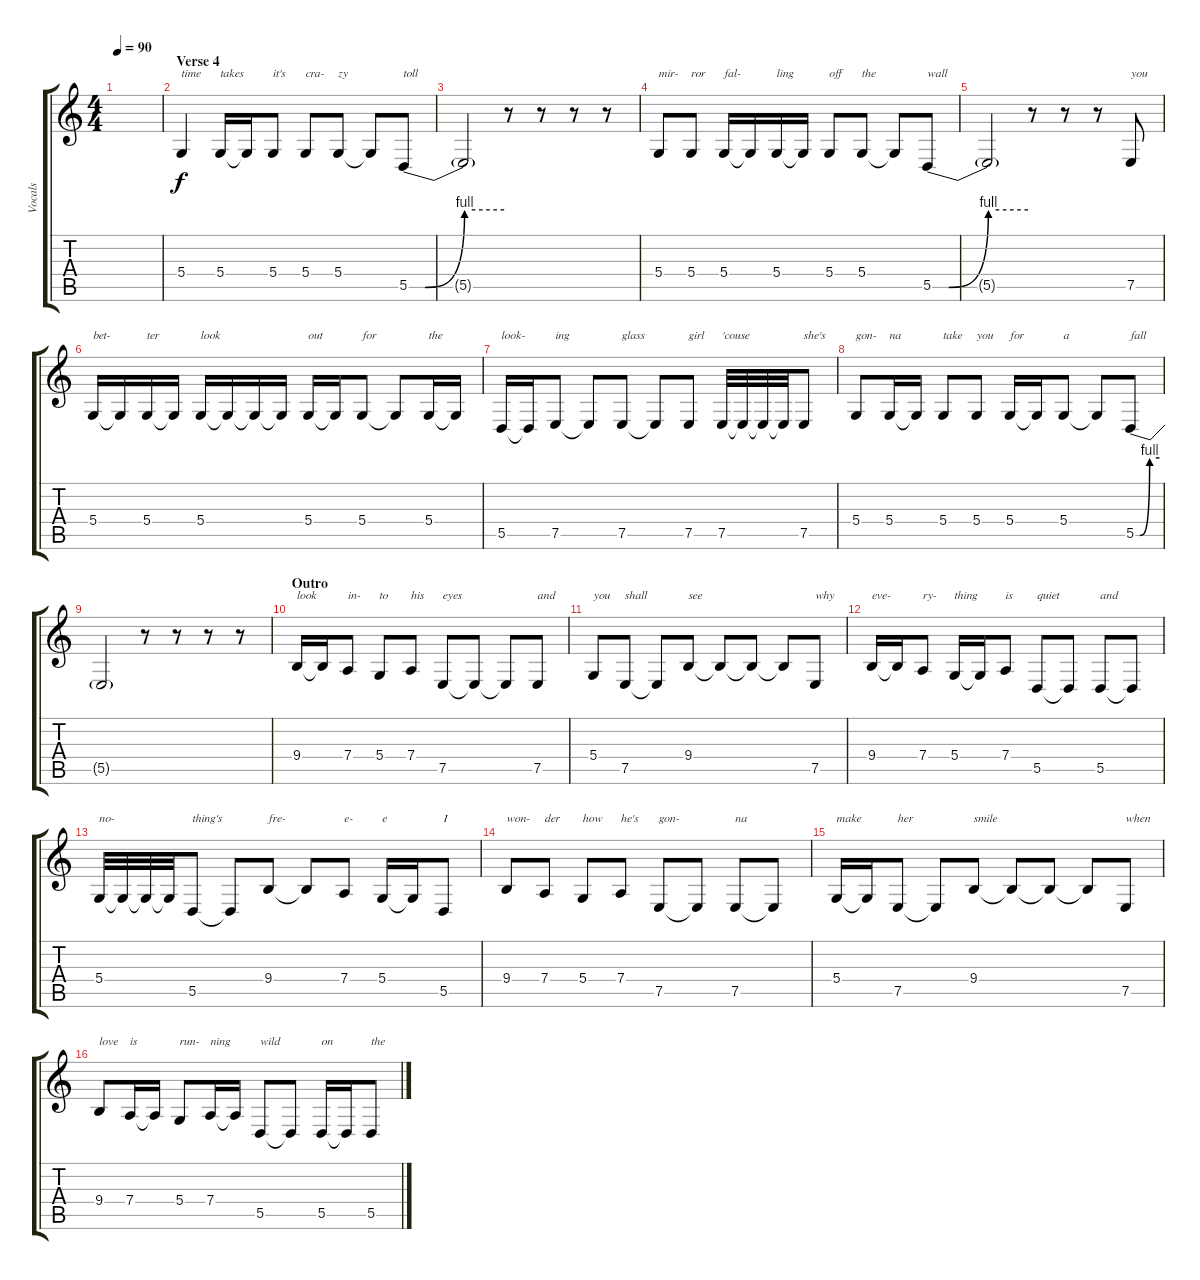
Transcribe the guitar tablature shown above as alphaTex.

\track ("Vocals" "Vocals") {instrument choiraahs}
\staff {score tabs}
\tuning (E4 B3 G3 D3 A2 E2) {hide}
\ts (4 4)
\tempo 90
\clef g2
\ks c
|
\section ("" "Verse 4")
5.4.4{txt "time"} 5.4.16{txt "takes"} 5.4{t}.16 5.4.8{txt "it's"} 5.4.8{txt "cra-"} 5.4.8{txt "zy"} 5.4{t}.8 5.5{be (custom 0 0 10 0 35 4 60 4)}.8{txt "toll"} |
5.5{t}.2 r.8 r.8 r.8 r.8 |
5.4.8{txt "mir-"} 5.4.8{txt "ror"} 5.4.16{txt "fal-"} 5.4{t}.16 5.4.16{txt "ling"} 5.4{t}.16 5.4.8{txt "off"} 5.4.8{txt "the"} 5.4{t}.8 5.5{be (custom 0 0 10 0 35 4 60 4)}.8{txt "wall"} |
5.5{t}.2 r.8 r.8 r.8 7.5.8{txt "you"} |
5.4.16{txt "bet-"} 5.4{t}.16 5.4.16{txt "ter"} 5.4{t}.16 5.4.16{txt "look"} 5.4{t}.16 5.4{t}.16 5.4{t}.16 5.4.16{txt "out"} 5.4{t}.16 5.4.8{txt "for"} 5.4{t}.8 5.4.16{txt "the"} 5.4{t}.16 |
5.5.16{txt "look-"} 5.5{t}.16 7.5.8{txt "ing"} 7.5{t}.8 7.5.8{txt "glass"} 7.5{t}.8 7.5.8{txt "girl"} 7.5.32{txt "'couse"} 7.5{t}.32 7.5{t}.32 7.5{t}.32 7.5.8{txt "she's"} |
5.4.8{txt "gon-"} 5.4.16{txt "na"} 5.4{t}.16 5.4.8{txt "take"} 5.4.8{txt "you"} 5.4.16{txt "for"} 5.4{t}.16 5.4.8{txt "a"} 5.4{t}.8 5.5{be (custom 0 0 10 0 35 4 60 4)}.8{txt "fall"} |
5.5{t}.2 r.8 r.8 r.8 r.8 |
\section ("" "Outro")
9.4.16{txt "look"} 9.4{t}.16 7.4.8{txt "in-"} 5.4.8{txt "to"} 7.4.8{txt "his"} 7.5.8{txt "eyes"} 7.5{t}.8 7.5{t}.8 7.5.8{txt "and"} |
5.4.8{txt "you"} 7.5.8{txt "shall"} 7.5{t}.8 9.4.8{txt "see"} 9.4{t}.8 9.4{t}.8 9.4{t}.8 7.5.8{txt "why"} |
9.4.16{txt "eve-"} 9.4{t}.16 7.4.8{txt "ry-"} 5.4.16{txt "thing"} 5.4{t}.16 7.4.8{txt "is"} 5.5.8{txt "quiet"} 5.5{t}.8 5.5.8{txt "and"} 5.5{t}.8 |
5.4.32{txt "no-"} 5.4{t}.32 5.4{t}.32 5.4{t}.32 5.5.8{txt "thing's"} 5.5{t}.8 9.4.8{txt "fre-"} 9.4{t}.8 7.4.8{txt "e-"} 5.4.16{txt "e"} 5.4{t}.16 5.5.8{txt "I"} |
9.4.8{txt "won-"} 7.4.8{txt "der"} 5.4.8{txt "how"} 7.4.8{txt "he's"} 7.5.8{txt "gon-"} 7.5{t}.8 7.5.8{txt "na"} 7.5{t}.8 |
5.4.16{txt "make"} 5.4{t}.16 7.5.8{txt "her"} 7.5{t}.8 9.4.8{txt "smile"} 9.4{t}.8 9.4{t}.8 9.4{t}.8 7.5.8{txt "when"} |
9.4.8{txt "love"} 7.4.16{txt "is"} 7.4{t}.16 5.4.8{txt "run-"} 7.4.16{txt "ning"} 7.4{t}.16 5.5.8{txt "wild"} 5.5{t}.8 5.5.16{txt "on"} 5.5{t}.16 5.5.8{txt "the"}
